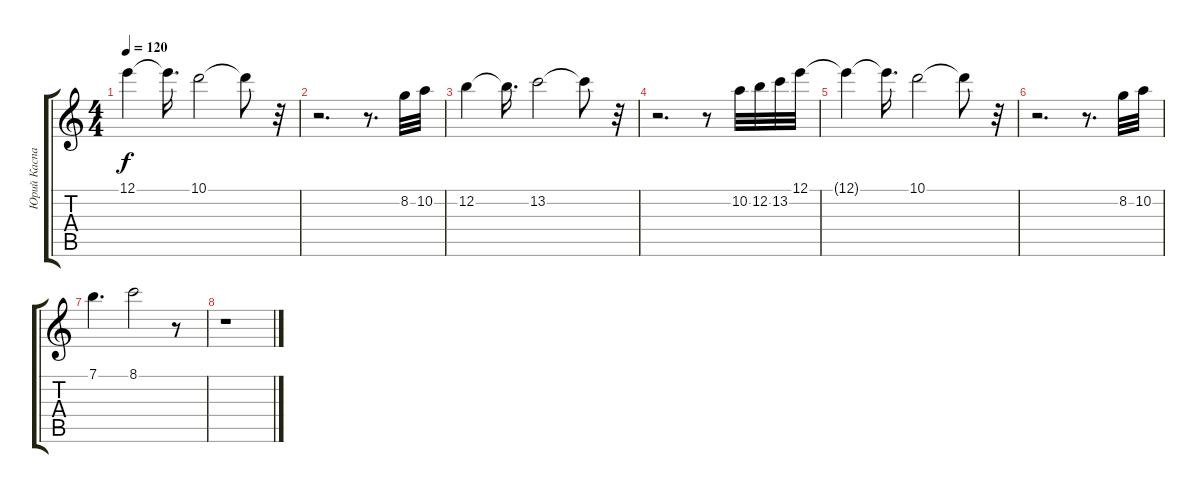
\track ("Юрий Каспарян (гитара)" "Юрий Каспа") {instrument electricguitarjazz}
\staff {score tabs}
\tuning (E4 B3 G3 D3 A2 E2) {hide}
\ts (4 4)
\tempo 120
\clef g2
\ks c
12.1{t}.4{dy f} 12.1{t}.16{d} 10.1.2 10.1{t}.8 r.32 |
r.2{d volume 14} r.8{d} 8.2.32 10.2.32 |
12.2.4{volume 12} 12.2{t}.16{d} 13.2.2 13.2{t}.8 r.32 |
r.2{d volume 10} r.8 10.2.32 12.2.32 13.2.32 12.1.32 |
12.1{t}.4{volume 8} 12.1{t}.16{d} 10.1.2 10.1{t}.8 r.32 |
r.2{d volume 6} r.8{d} 8.2.32 10.2.32 |
7.1.4{d volume 4} 8.1.2 r.8 |
r.1
